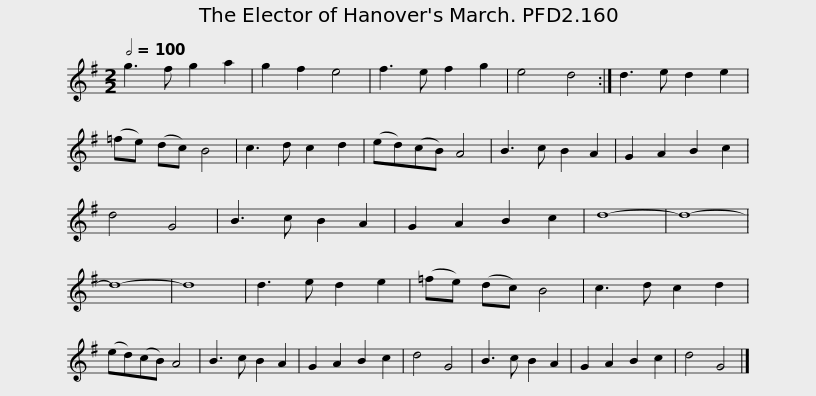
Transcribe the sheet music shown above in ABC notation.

X:1
L:1/8
Q:1/2=100
M:2/2
I:linebreak $
K:G
V:1 treble
V:1
 g3 f g2 a2 | g2 f2 e4 | f3 e f2 g2 | e4 d4 :| d3 e d2 e2 | %5
 (=fe) (dc) B4 | c3 d c2 d2 | (ed)(cB) A4 | B3 c B2 A2 |$ G2 A2 B2 c2 | %10
 d4 G4 | B3 c B2 A2 | G2 A2 B2 c2 | d8- | d8- | %15
 d8- | d8 | d3 e d2 e2 | (=fe) (dc) B4 | c3 d c2 d2 |$ %20
 (ed)(cB) A4 | B3 c B2 A2 | G2 A2 B2 c2 | d4 G4 | B3 c B2 A2 | %25
 G2 A2 B2 c2 | d4 G4 |] %27
